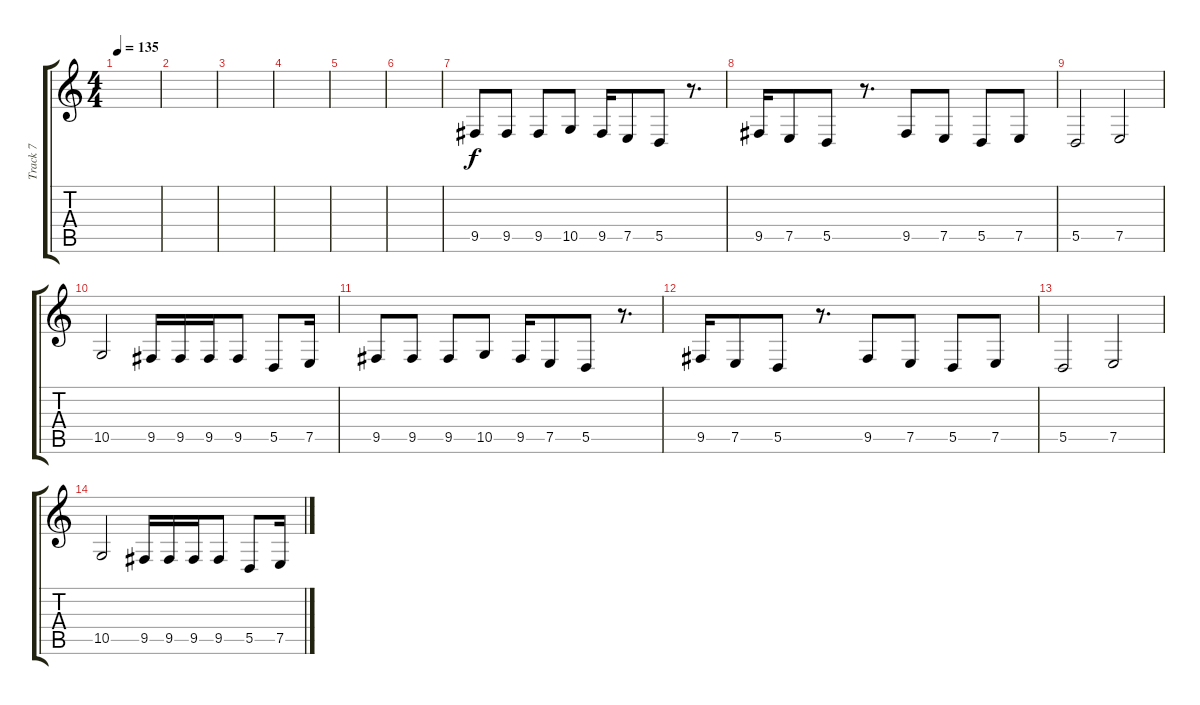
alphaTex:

\track ("Track 7" "Track 7") {instrument trombone}
\staff {score tabs}
\tuning (E4 B3 G3 D3 A2 E2) {hide}
\ts (4 4)
\tempo 135
\clef g2
\ks c
|
|
|
|
|
|
9.5.8 9.5.8 9.5.8 10.5.8 9.5.16 7.5.8 5.5.8 r.8{d} |
9.5.16 7.5.8 5.5.8 r.8{d} 9.5.8 7.5.8 5.5.8 7.5.8 |
5.5.2 7.5.2 |
10.5.2 9.5.16 9.5.16 9.5.16 9.5.8 5.5.8 7.5.16 |
9.5.8 9.5.8 9.5.8 10.5.8 9.5.16 7.5.8 5.5.8 r.8{d} |
9.5.16 7.5.8 5.5.8 r.8{d} 9.5.8 7.5.8 5.5.8 7.5.8 |
5.5.2 7.5.2 |
10.5.2 9.5.16 9.5.16 9.5.16 9.5.8 5.5.8 7.5.16
